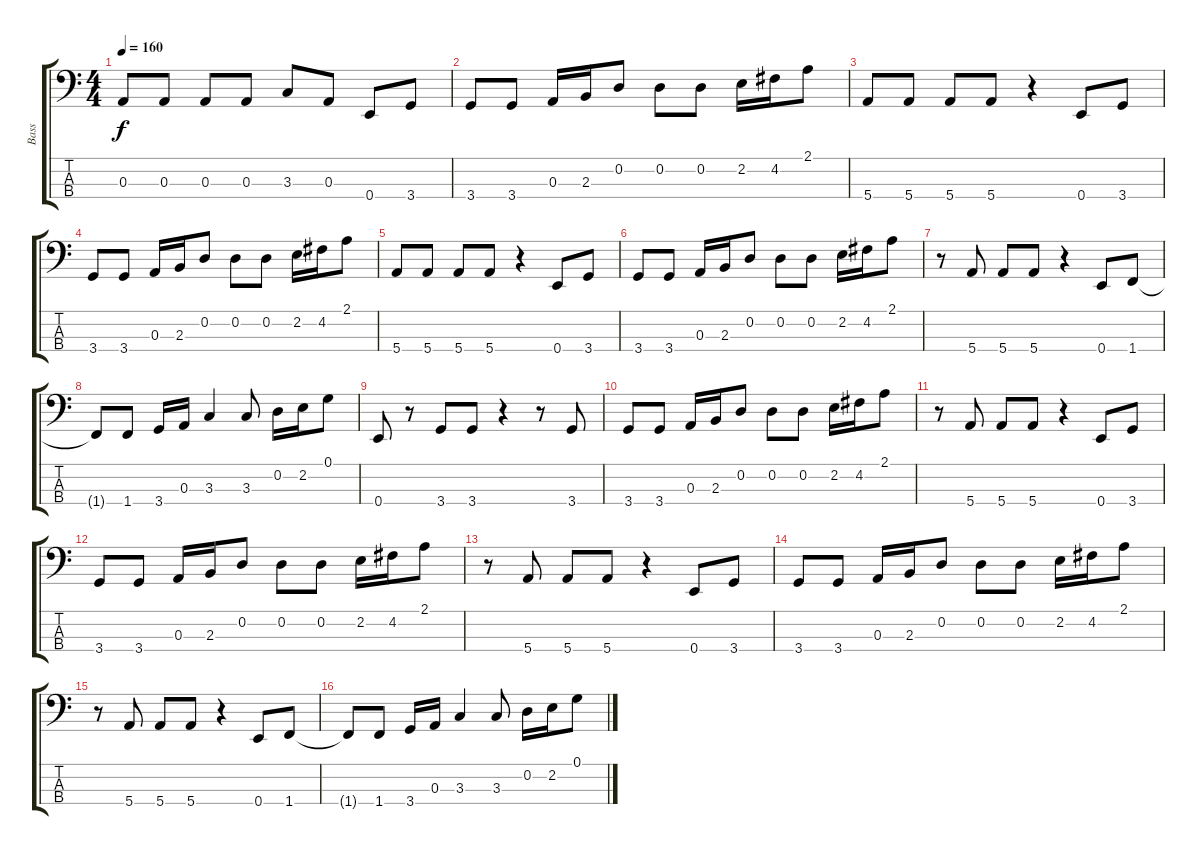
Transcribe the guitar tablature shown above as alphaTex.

\track ("Bass" "Bass") {instrument electricbassfinger}
\staff {score tabs}
\tuning (G2 D2 A1 E1) {hide}
\ts (4 4)
\tempo 160
\clef f4
\ks c
0.3{t}.8{dy f} 0.3.8 0.3.8 0.3.8 3.3.8 0.3.8 0.4.8 3.4.8 |
3.4.8 3.4.8 0.3.16 2.3.16 0.2.8 0.2.8 0.2.8 2.2.16 4.2.16 2.1.8 |
5.4.8 5.4.8 5.4.8 5.4.8 r.4 0.4.8 3.4.8 |
3.4.8 3.4.8 0.3.16 2.3.16 0.2.8 0.2.8 0.2.8 2.2.16 4.2.16 2.1.8 |
5.4.8 5.4.8 5.4.8 5.4.8 r.4 0.4.8 3.4.8 |
3.4.8 3.4.8 0.3.16 2.3.16 0.2.8 0.2.8 0.2.8 2.2.16 4.2.16 2.1.8 |
r.8 5.4.8 5.4.8 5.4.8 r.4 0.4.8 1.4.8 |
1.4{t}.8 1.4.8 3.4.16 0.3.16 3.3.4 3.3.8 0.2.16 2.2.16 0.1.8 |
0.4.8 r.8 3.4.8 3.4.8 r.4 r.8 3.4.8 |
3.4.8 3.4.8 0.3.16 2.3.16 0.2.8 0.2.8 0.2.8 2.2.16 4.2.16 2.1.8 |
r.8 5.4.8 5.4.8 5.4.8 r.4 0.4.8 3.4.8 |
3.4.8 3.4.8 0.3.16 2.3.16 0.2.8 0.2.8 0.2.8 2.2.16 4.2.16 2.1.8 |
r.8 5.4.8 5.4.8 5.4.8 r.4 0.4.8 3.4.8 |
3.4.8 3.4.8 0.3.16 2.3.16 0.2.8 0.2.8 0.2.8 2.2.16 4.2.16 2.1.8 |
r.8 5.4.8 5.4.8 5.4.8 r.4 0.4.8 1.4.8 |
1.4{t}.8 1.4.8 3.4.16 0.3.16 3.3.4 3.3.8 0.2.16 2.2.16 0.1.8
